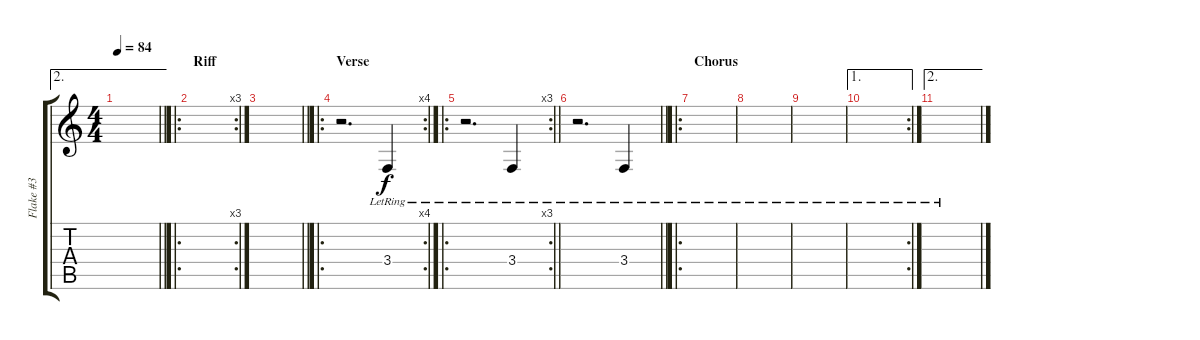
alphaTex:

\track ("Flake #3" "Flake #3") {instrument fx1rain}
\staff {score tabs}
\tuning (E4 B3 G3 D3 A2 D2) {hide}
\ae 2
\ts (4 4)
\tempo 84
\clef g2
\barLineRight lightlight
\ks c
|
\ro
\rc 3
\section ("" "Riff")
|
\barLineRight lightlight
|
\ro
\rc 4
\section ("" "Verse")
r.2{d} 3.4{lr}.4 |
\ro
\rc 3
\barLineRight lightlight
r.2{d} 3.4{lr}.4 |
\barLineRight lightlight
r.2{d} 3.4{lr}.4 |
\ro
\section ("" "Chorus")
|
|
|
\ae 1
\rc 2
|
\ae 2
